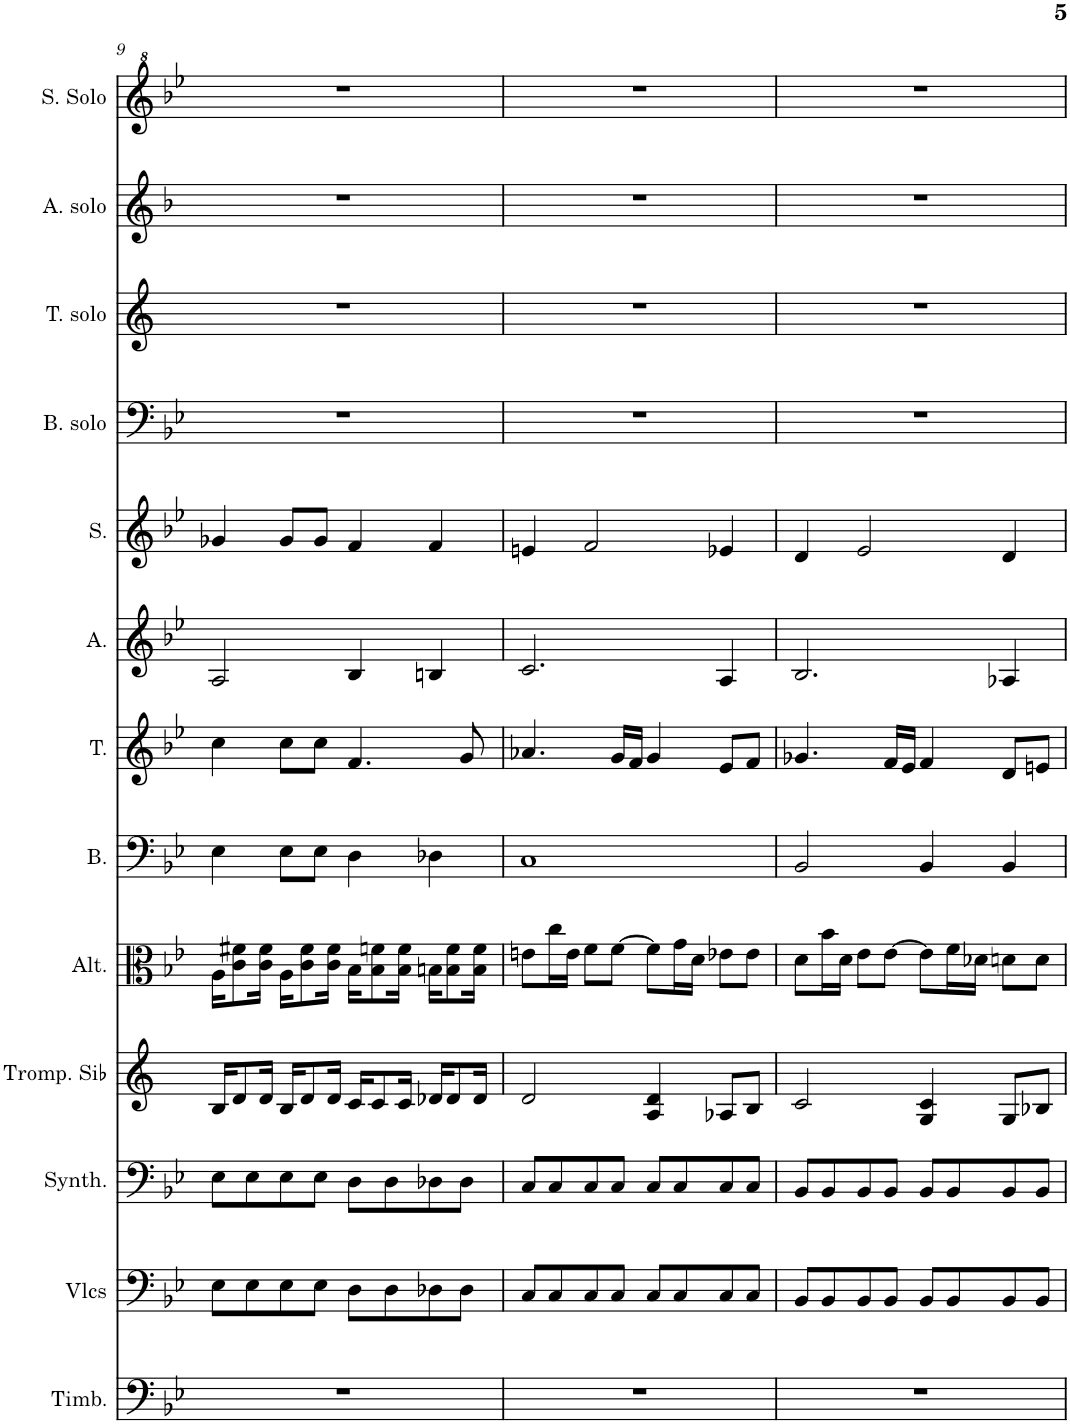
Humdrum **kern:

**kern	**kern	**kern	**kern	**kern	**kern	**kern	**kern	**kern	**kern	**kern	**kern	**kern
*part13	*part12	*part11	*part10	*part9	*part8	*part7	*part6	*part5	*part4	*part3	*part2	*part1
*staff13	*staff12	*staff11	*staff10	*staff9	*staff8	*staff7	*staff6	*staff5	*staff4	*staff3	*staff2	*staff1
*I"Timbales, Staff-1	*I"Violoncelles, D'Bass/Strings, etc	*I"Synthétiseur d'instruments à cordes, Synth strings, etc	*I"Trompette en Sib, Synth strings 2	*I"Altos, 1st violins	*I"Basse	*I"Ténor	*I"Alto	*I"Soprano	*I"Basse Solo	*I"Tenor Solo	*I"Alto Solo	*I"Soprano Solo
*I'Timb.	*I'Vlcs	*I'Synth.	*I'Tromp. Sib	*I'Alt.	*I'B.	*I'T.	*I'A.	*I'S.	*I'B. solo	*I'T. solo	*I'A. solo	*I'S. Solo
!!LO:PB:g=z
*clefF4	*clefF4	*clefF4	*clefG2	*clefC3	*clefF4	*clefG2	*clefG2	*clefG2	*clefF4	*clefG2	*clefG2	*clefG^2
*	*	*	*Trd1c2	*	*	*	*	*	*	*Trd8c14	*Trd4c7	*
*k[b-e-]	*k[b-e-]	*k[b-e-]	*k[]	*k[b-e-]	*k[b-e-]	*k[b-e-]	*k[b-e-]	*k[b-e-]	*k[b-e-]	*k[]	*k[b-]	*k[b-e-]
*M4/4	*M4/4	*M4/4	*M4/4	*M4/4	*M4/4	*M4/4	*M4/4	*M4/4	*M4/4	*M4/4	*M4/4	*M4/4
=9	=9	=9	=9	=9	=9	=9	=9	=9	=9	=9	=9	=9
1r	8E-\L	8E-\L	16B/KL	16A\KL	4E-\	4cc\	2A/	4g-X/	1r	1r	1r	1r
.	.	.	8d/	8c\ 8f#X\	.	.	.	.	.	.	.	.
.	8E-\	8E-\	.	.	.	.	.	.	.	.	.	.
.	.	.	16d/Jk	16c\ 16f#\Jk	.	.	.	.	.	.	.	.
.	8E-\	8E-\	16B/KL	16A\KL	8E-\L	8cc\L	.	8g-/L	.	.	.	.
.	.	.	8d/	8c\ 8f#\	.	.	.	.	.	.	.	.
.	8E-\J	8E-\J	.	.	8E-\J	8cc\J	.	8g-/J	.	.	.	.
.	.	.	16d/Jk	16c\ 16f#\Jk	.	.	.	.	.	.	.	.
.	8D\L	8D\L	16c/KL	16B-\KL	4D\	4.f/	4B-/	4f/	.	.	.	.
.	.	.	8c/	8B-\ 8fn\	.	.	.	.	.	.	.	.
.	8D\	8D\	.	.	.	.	.	.	.	.	.	.
.	.	.	16c/Jk	16B-\ 16f\Jk	.	.	.	.	.	.	.	.
.	8D-X\	8D-X\	16d-X/KL	16Bn\KL	4D-X\	.	4Bn/	4f/	.	.	.	.
.	.	.	8d-/	8B\ 8f\	.	.	.	.	.	.	.	.
.	8D-\J	8D-\J	.	.	.	8g/	.	.	.	.	.	.
.	.	.	16d-/Jk	16B\ 16f\Jk	.	.	.	.	.	.	.	.
=10	=10	=10	=10	=10	=10	=10	=10	=10	=10	=10	=10	=10
1r	8C/L	8C/L	2d/	8en\L	1C	4.a-X/	2.c/	4en/	1r	1r	1r	1r
.	8C/	8C/	.	16cc\L	.	.	.	.	.	.	.	.
.	.	.	.	16e\JJ	.	.	.	.	.	.	.	.
.	8C/	8C/	.	8f\L	.	.	.	2f/	.	.	.	.
.	8C/J	8C/J	.	[8f\J	.	16g/LL	.	.	.	.	.	.
.	.	.	.	.	.	16f/JJ	.	.	.	.	.	.
.	8C/L	8C/L	4A/ 4d/	8f\L]	.	4g/	.	.	.	.	.	.
.	8C/	8C/	.	16g\L	.	.	.	.	.	.	.	.
.	.	.	.	16d\JJ	.	.	.	.	.	.	.	.
.	8C/	8C/	8A-X/L	8e-X\L	.	8e-/L	4A/	4e-X/	.	.	.	.
.	8C/J	8C/J	8B/J	8e-\J	.	8f/J	.	.	.	.	.	.
=11	=11	=11	=11	=11	=11	=11	=11	=11	=11	=11	=11	=11
1r	8BB-/L	8BB-/L	2c/	8d\L	2BB-/	4.g-X/	2.B-/	4d/	1r	1r	1r	1r
.	8BB-/	8BB-/	.	16b-\L	.	.	.	.	.	.	.	.
.	.	.	.	16d\JJ	.	.	.	.	.	.	.	.
.	8BB-/	8BB-/	.	8e-\L	.	.	.	2e-/	.	.	.	.
.	8BB-/J	8BB-/J	.	[8e-\J	.	16f/LL	.	.	.	.	.	.
.	.	.	.	.	.	16e-/JJ	.	.	.	.	.	.
.	8BB-/L	8BB-/L	4G/ 4c/	8e-\L]	4BB-/	4f/	.	.	.	.	.	.
.	8BB-/	8BB-/	.	16f\L	.	.	.	.	.	.	.	.
.	.	.	.	16d-X\JJ	.	.	.	.	.	.	.	.
.	8BB-/	8BB-/	8G/L	8dn\L	4BB-/	8d/L	4A-X/	4d/	.	.	.	.
.	8BB-/J	8BB-/J	8B-X/J	8d\J	.	8en/J	.	.	.	.	.	.
=	=	=	=	=	=	=	=	=	=	=	=	=
*-	*-	*-	*-	*-	*-	*-	*-	*-	*-	*-	*-	*-
